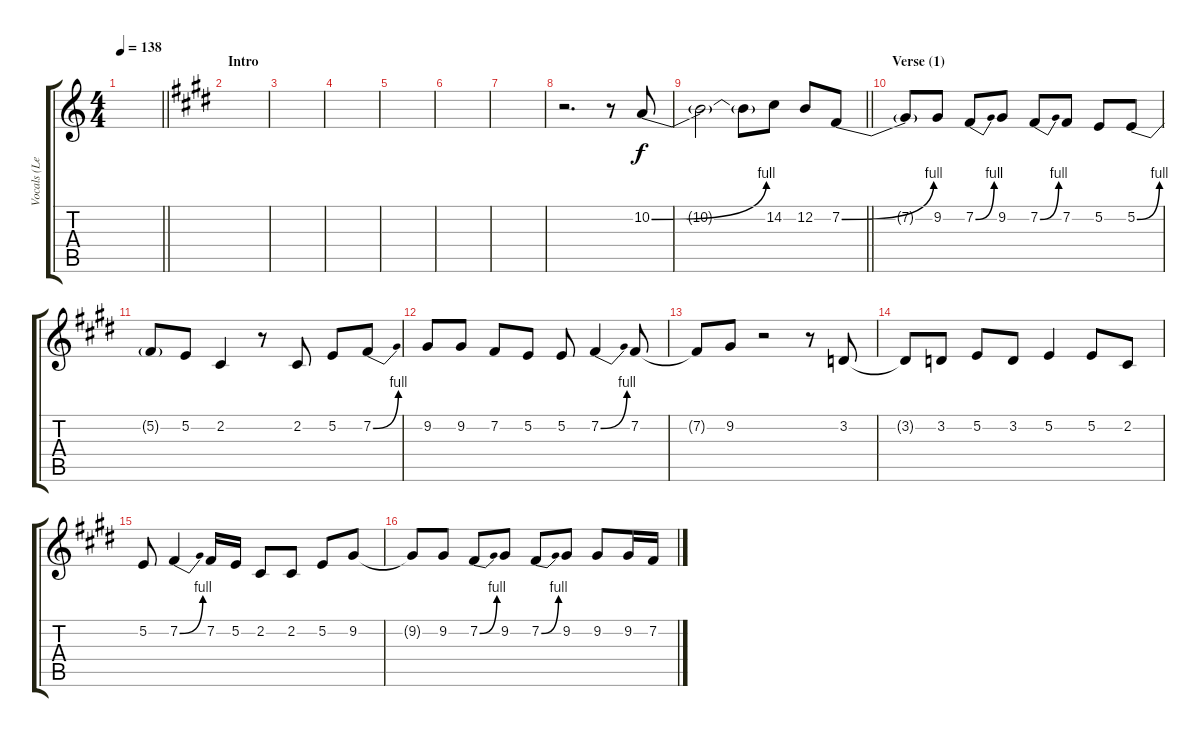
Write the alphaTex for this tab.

\track ("Vocals (Lead)" "Vocals (Le") {instrument trumpet}
\staff {score tabs}
\tuning (E4 B3 G3 D3 A2 E2) {hide}
\ts (4 4)
\tempo 138
\clef g2
\barLineRight lightlight
\ks c
|
\section ("" "Intro")
\ks e
|
|
|
|
|
|
r.2{d} r.8 10.2{be (bend 0 0 60 4)}.8 |
\barLineRight lightlight
10.2{t}.2 10.2{t}.8 14.2.8 12.2.8 7.2{be (bend 0 0 60 4)}.8 |
\section ("" "Verse (1)")
7.2{t}.8 9.2.8 7.2{be (bend 0 0 60 4)}.8 9.2.8 7.2{be (bend 0 0 60 4)}.8 7.2.8 5.2.8 5.2{be (bend 0 0 60 4)}.8 |
5.2{t}.8 5.2.8 2.2.4 r.8 2.2.8 5.2.8 7.2{be (bend 0 0 60 4)}.8 |
9.2.8 9.2.8 7.2.8 5.2.8 5.2.8 7.2{be (bend 0 0 60 4)}.4 7.2.8 |
7.2{t}.8 9.2.8 r.2 r.8 3.2.8 |
3.2{t}.8 3.2.8 5.2.8 3.2.8 5.2.4 5.2.8 2.2.8 |
5.2.8 7.2{be (bend 0 0 60 4)}.4 7.2.16 5.2.16 2.2.8 2.2.8 5.2.8 9.2.8 |
9.2{t}.8 9.2.8 7.2{be (bend 0 0 60 4)}.8 9.2.8 7.2{be (bend 0 0 60 4)}.8 9.2.8 9.2.8 9.2.16 7.2.16
